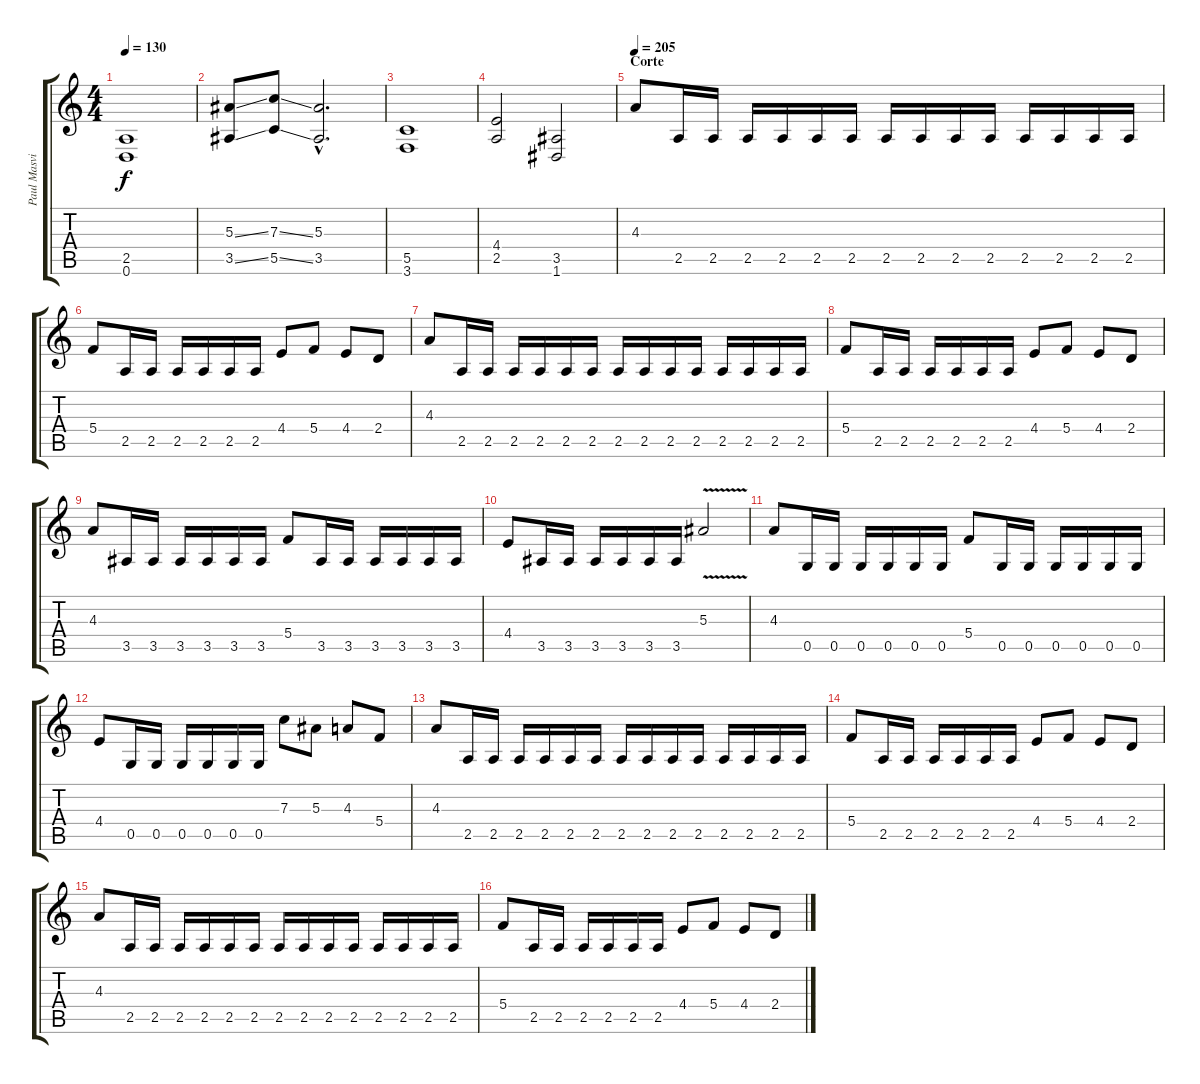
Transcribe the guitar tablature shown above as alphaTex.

\track ("Paul Masvidal" "Paul Masvi") {instrument distortionguitar}
\staff {score tabs}
\tuning (D4 A3 F3 C3 G2 D2) {hide}
\ts (4 4)
\tempo 130
\clef g2
\ks c
(2.5 0.6).1{dy f} |
(5.3{ss} 3.5{ss}).8 (7.3{ss} 5.5{ss}).8 (5.3{hac} 3.5{hac}).2{d} |
(5.5 3.6).1 |
(4.4 2.5).2 (3.5 1.6).2 |
\section ("" "Corte")
\tempo 205
4.3.8 2.5.16 2.5.16 2.5.16 2.5.16 2.5.16 2.5.16 2.5.16 2.5.16 2.5.16 2.5.16 2.5.16 2.5.16 2.5.16 2.5.16 |
5.4.8 2.5.16 2.5.16 2.5.16 2.5.16 2.5.16 2.5.16 4.4.8 5.4.8 4.4.8 2.4.8 |
4.3.8 2.5.16 2.5.16 2.5.16 2.5.16 2.5.16 2.5.16 2.5.16 2.5.16 2.5.16 2.5.16 2.5.16 2.5.16 2.5.16 2.5.16 |
5.4.8 2.5.16 2.5.16 2.5.16 2.5.16 2.5.16 2.5.16 4.4.8 5.4.8 4.4.8 2.4.8 |
4.3.8 3.5.16 3.5.16 3.5.16 3.5.16 3.5.16 3.5.16 5.4.8 3.5.16 3.5.16 3.5.16 3.5.16 3.5.16 3.5.16 |
4.4.8 3.5.16 3.5.16 3.5.16 3.5.16 3.5.16 3.5.16 5.3{v}.2 |
4.3.8 0.5.16 0.5.16 0.5.16 0.5.16 0.5.16 0.5.16 5.4.8 0.5.16 0.5.16 0.5.16 0.5.16 0.5.16 0.5.16 |
4.4.8 0.5.16 0.5.16 0.5.16 0.5.16 0.5.16 0.5.16 7.3.8 5.3.8 4.3.8 5.4.8 |
4.3.8 2.5.16 2.5.16 2.5.16 2.5.16 2.5.16 2.5.16 2.5.16 2.5.16 2.5.16 2.5.16 2.5.16 2.5.16 2.5.16 2.5.16 |
5.4.8 2.5.16 2.5.16 2.5.16 2.5.16 2.5.16 2.5.16 4.4.8 5.4.8 4.4.8 2.4.8 |
4.3.8 2.5.16 2.5.16 2.5.16 2.5.16 2.5.16 2.5.16 2.5.16 2.5.16 2.5.16 2.5.16 2.5.16 2.5.16 2.5.16 2.5.16 |
5.4.8 2.5.16 2.5.16 2.5.16 2.5.16 2.5.16 2.5.16 4.4.8 5.4.8 4.4.8 2.4.8
